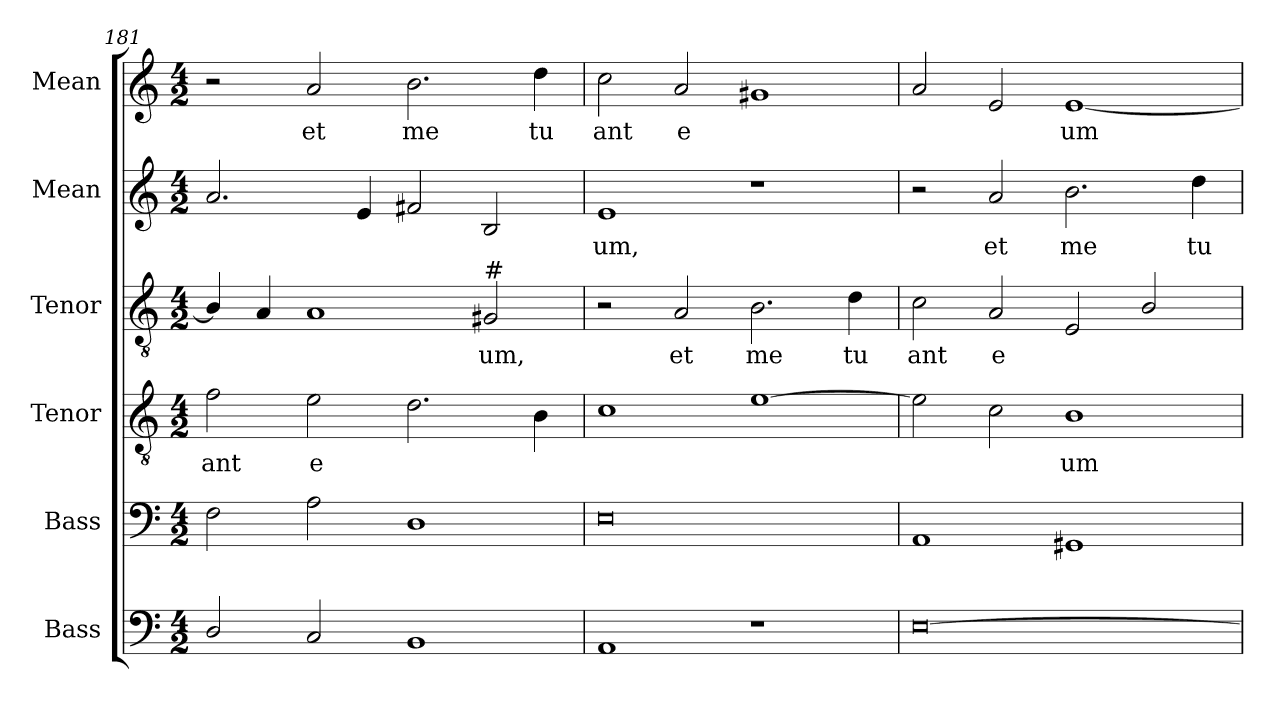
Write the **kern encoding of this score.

**kern	**kern	**kern	**text	**kern	**text	**kern	**text	**kern	**text
*part6	*part5	*part4	*part4	*part3	*part3	*part2	*part2	*part1	*part1
*staff6	*staff5	*staff4	*staff4	*staff3	*staff3	*staff2	*staff2	*staff1	*staff1
*I"Bass	*I"Bass	*I"Tenor	*	*I"Tenor	*	*I"Mean	*	*I"Mean	*
*I'B.	*I'B.	*I'T.	*	*I'T.	*	*I'M.	*	*I'M.	*
*clefF4	*clefF4	*clefGv2	*	*clefGv2	*	*clefG2	*	*clefG2	*
*	*	*ITrd7c12	*	*ITrd7c12	*	*	*	*	*
*k[]	*k[]	*k[]	*	*k[]	*	*k[]	*	*k[]	*
*a:	*a:	*a:	*	*a:	*	*a:	*	*a:	*
*M4/2	*M4/2	*M4/2	*	*M4/2	*	*M4/2	*	*M4/2	*
=181	=181	=181	=181	=181	=181	=181	=181	=181	=181
!	!	!	!LO:LY:b:color=#000000	!	!	!	!	!	!
2Di/	2Fi\	2Fi\	ant	4BBi/]	.	2.ai/	.	2r	.
.	.	.	.	4AAi/	.	.	.	.	.
!	!	!	!LO:LY:b:color=#000000	!	!	!	!	!	!
!	!	!	!	!	!	!	!	!	!LO:LY:b:color=#000000
2Ci/	2Ai\	2Ei\	e	1AAi	.	.	.	2ai/	et
.	.	.	.	.	.	4ei/	.	.	.
!	!	!	!	!	!	!	!	!	!LO:LY:b:color=#000000
1BBi	1Di	2.Di\	.	.	.	2f#Xi/	.	2.bi\	me
!	!	!	!	!LO:TX:t=#	!	!	!	!	!
!	!	!	!	!	!LO:LY:b:color=#000000	!	!	!	!
.	.	.	.	2GG#i/	um,	2Bi/	.	.	.
!	!	!	!	!	!	!	!	!	!LO:LY:b:color=#000000
.	.	4BBi\	.	.	.	.	.	4ddi\	tu
!!LO:PB:g=z
=182	=182	=182	=182	=182	=182	=182	=182	=182	=182
!	!	!	!	!	!	!	!LO:LY:b:color=#000000	!	!
!	!	!	!	!	!	!	!	!	!LO:LY:b:color=#000000
1AAi	0Ei	1Ci	.	2r	.	1ei	um,	2cci\	ant
!	!	!	!	!	!LO:LY:b:color=#000000	!	!	!	!
!	!	!	!	!	!	!	!	!	!LO:LY:b:color=#000000
.	.	.	.	2AAi/	et	.	.	2ai/	e
!	!	!	!	!	!LO:LY:b:color=#000000	!	!	!	!
1r	.	[>1Ei	.	2.BBi\	me	1r	.	1g#Xi	.
!	!	!	!	!	!LO:LY:b:color=#000000	!	!	!	!
.	.	.	.	4Di\	tu	.	.	.	.
=183	=183	=183	=183	=183	=183	=183	=183	=183	=183
!	!	!	!	!	!LO:LY:b:color=#000000	!	!	!	!
[>0Ei	1AAi	2Ei\]	.	2Ci\	ant	2r	.	2ai/	.
!	!	!	!	!	!LO:LY:b:color=#000000	!	!	!	!
!	!	!	!	!	!	!	!LO:LY:b:color=#000000	!	!
.	.	2Ci\	.	2AAi/	e	2ai/	et	2ei/	.
!	!	!	!LO:LY:b:color=#000000	!	!	!	!	!	!
!	!	!	!	!	!	!	!LO:LY:b:color=#000000	!	!
!	!	!	!	!	!	!	!	!	!LO:LY:b:color=#000000
.	1GG#Xi	1BBi	um	2EEi/	.	2.bi\	me	[<1ei	um
.	.	.	.	2BBi/	.	.	.	.	.
!	!	!	!	!	!	!	!LO:LY:b:color=#000000	!	!
.	.	.	.	.	.	4ddi\	tu	.	.
=	=	=	=	=	=	=	=	=	=
*-	*-	*-	*-	*-	*-	*-	*-	*-	*-
